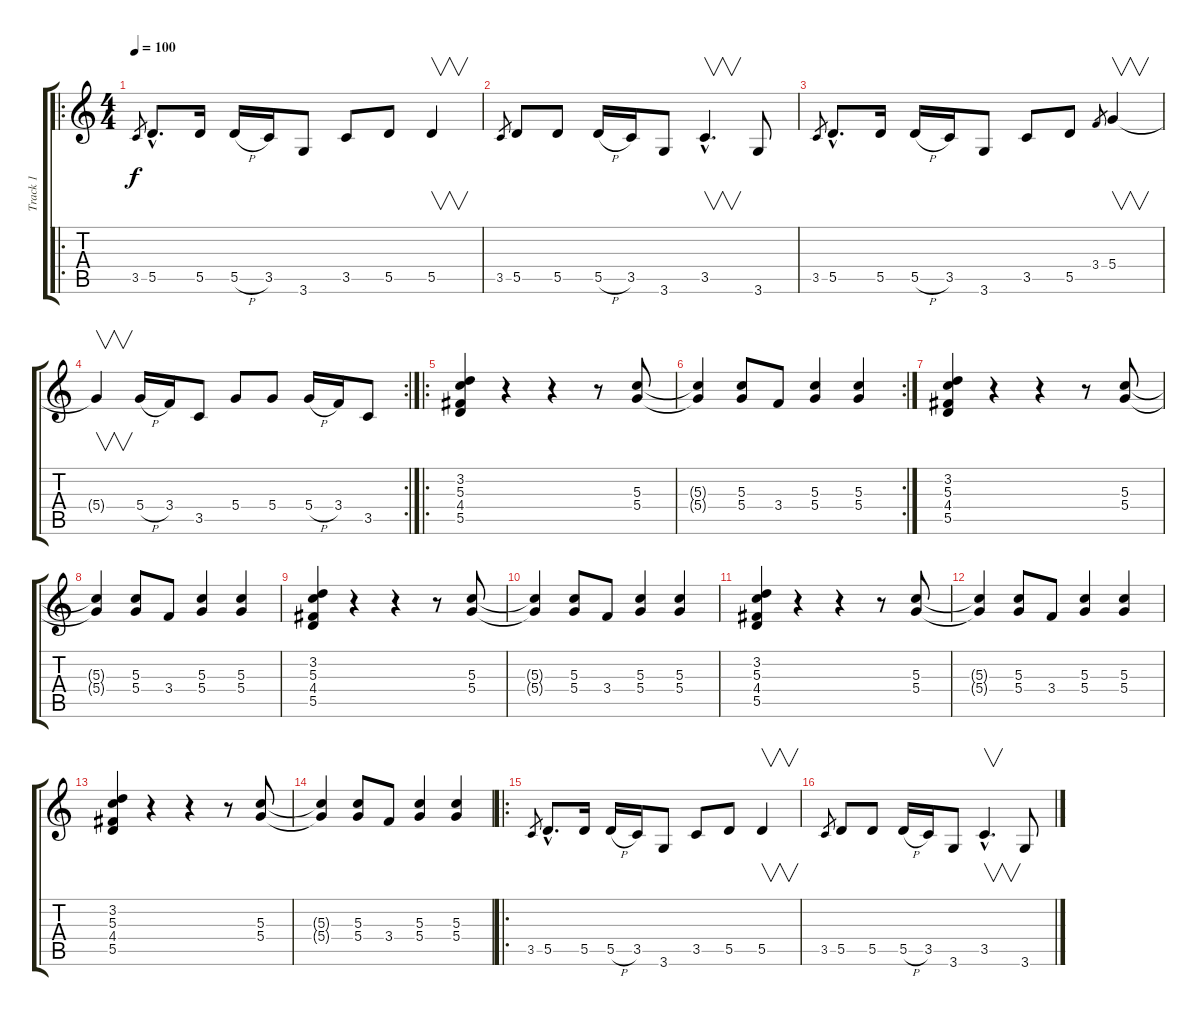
\track ("Track 1" "Track 1") {instrument distortionguitar}
\staff {score tabs}
\tuning (E4 B3 G3 D3 A2 E2) {hide}
\ro
\ts (4 4)
\tempo 100
\clef g2
\ks c
3.5.8{gr dy f instrument distortionguitar} 5.5{hac}.8{d} 5.5.16 5.5{h}.16 3.5.16 3.6.8 3.5.8 5.5.8 5.5.4{v} |
3.5.8{gr} 5.5.8 5.5.8 5.5{h}.16 3.5.16 3.6.8 3.5{hac}.4{v d} 3.6.8 |
3.5.8{gr} 5.5{hac}.8{d} 5.5.16 5.5{h}.16 3.5.16 3.6.8 3.5.8 5.5.8 3.4.8{gr} 5.4.4{v} |
\rc 2
5.4{t}.4{v} 5.4{h}.16 3.4.16 3.5.8 5.4.8 5.4.8 5.4{h}.16 3.4.16 3.5.8 |
\ro
(3.2 5.3 4.4 5.5).4 r.4 r.4 r.8 (5.3 5.4).8 |
\rc 2
(5.3{t} 5.4{t}).4 (5.3 5.4).8 3.4.8 (5.3 5.4).4 (5.3 5.4).4 |
(3.2 5.3 4.4 5.5).4 r.4 r.4 r.8 (5.3 5.4).8 |
(5.3{t} 5.4{t}).4 (5.3 5.4).8 3.4.8 (5.3 5.4).4 (5.3 5.4).4 |
(3.2 5.3 4.4 5.5).4 r.4 r.4 r.8 (5.3 5.4).8 |
(5.3{t} 5.4{t}).4 (5.3 5.4).8 3.4.8 (5.3 5.4).4 (5.3 5.4).4 |
(3.2 5.3 4.4 5.5).4 r.4 r.4 r.8 (5.3 5.4).8 |
(5.3{t} 5.4{t}).4 (5.3 5.4).8 3.4.8 (5.3 5.4).4 (5.3 5.4).4 |
(3.2 5.3 4.4 5.5).4 r.4 r.4 r.8 (5.3 5.4).8 |
(5.3{t} 5.4{t}).4 (5.3 5.4).8 3.4.8 (5.3 5.4).4 (5.3 5.4).4 |
\ro
3.5.8{gr} 5.5{hac}.8{d} 5.5.16 5.5{h}.16 3.5.16 3.6.8 3.5.8 5.5.8 5.5.4{v} |
3.5.8{gr} 5.5.8 5.5.8 5.5{h}.16 3.5.16 3.6.8 3.5{hac}.4{v d} 3.6.8
